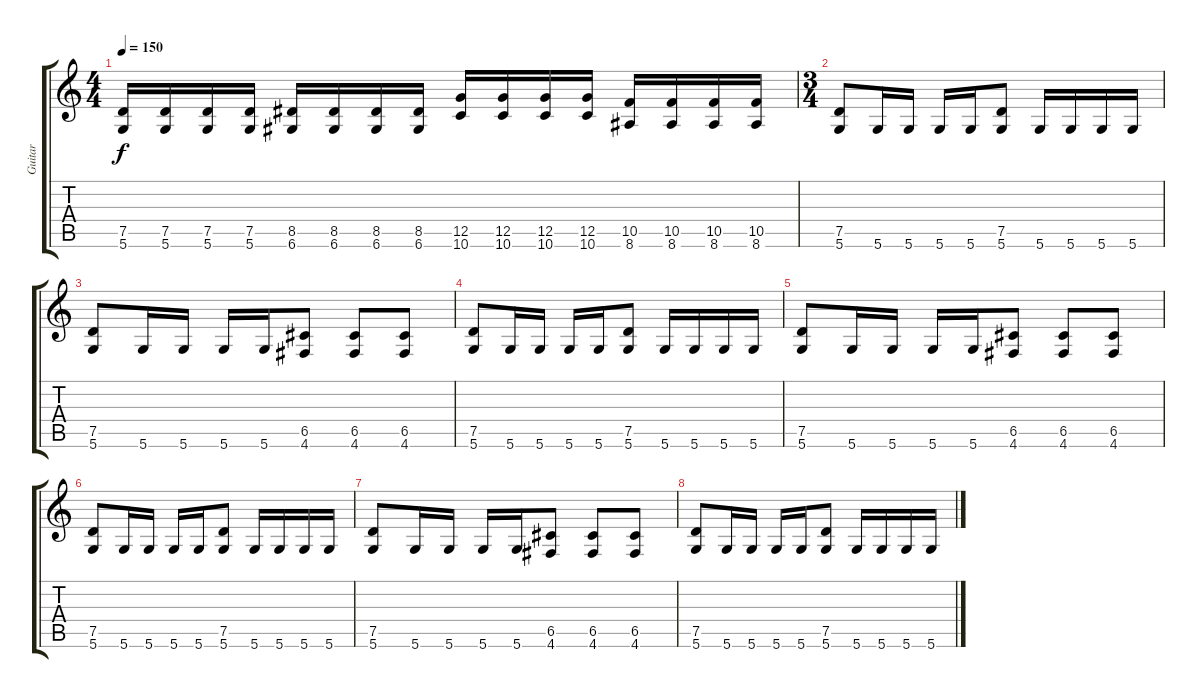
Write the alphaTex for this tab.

\track ("Guitar" "Guitar") {instrument distortionguitar}
\staff {score tabs}
\tuning (D4 A3 F3 C3 G2 D2) {hide}
\ts (4 4)
\tempo 150
\clef g2
\ks c
(7.5 5.6).16{dy f} (7.5 5.6).16 (7.5 5.6).16 (7.5 5.6).16 (8.5 6.6).16 (8.5 6.6).16 (8.5 6.6).16 (8.5 6.6).16 (12.5 10.6).16 (12.5 10.6).16 (12.5 10.6).16 (12.5 10.6).16 (10.5 8.6).16 (10.5 8.6).16 (10.5 8.6).16 (10.5 8.6).16 |
\ts (3 4)
(7.5 5.6).8 5.6.16 5.6.16 5.6.16 5.6.16 (7.5 5.6).8 5.6.16 5.6.16 5.6.16 5.6.16 |
(7.5 5.6).8 5.6.16 5.6.16 5.6.16 5.6.16 (6.5 4.6).8 (6.5 4.6).8 (6.5 4.6).8 |
(7.5 5.6).8 5.6.16 5.6.16 5.6.16 5.6.16 (7.5 5.6).8 5.6.16 5.6.16 5.6.16 5.6.16 |
(7.5 5.6).8 5.6.16 5.6.16 5.6.16 5.6.16 (6.5 4.6).8 (6.5 4.6).8 (6.5 4.6).8 |
(7.5 5.6).8 5.6.16 5.6.16 5.6.16 5.6.16 (7.5 5.6).8 5.6.16 5.6.16 5.6.16 5.6.16 |
(7.5 5.6).8 5.6.16 5.6.16 5.6.16 5.6.16 (6.5 4.6).8 (6.5 4.6).8 (6.5 4.6).8 |
(7.5 5.6).8 5.6.16 5.6.16 5.6.16 5.6.16 (7.5 5.6).8 5.6.16 5.6.16 5.6.16 5.6.16
